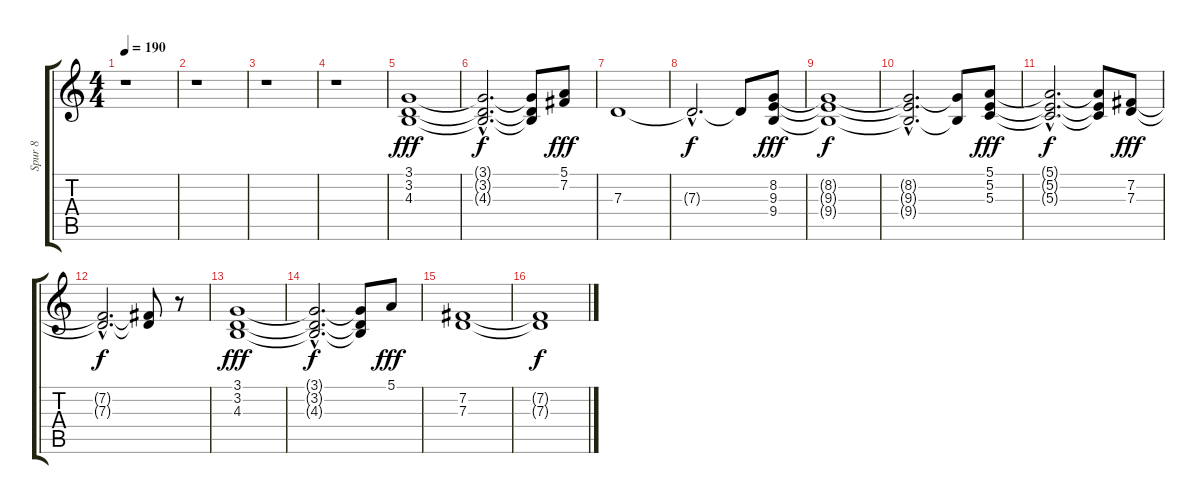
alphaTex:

\track ("Spur 8" "Spur 8") {instrument synthstrings1}
\staff {score tabs}
\tuning (E4 B3 G3 D3 A2 E2) {hide}
\ts (4 4)
\tempo 190
\clef g2
\ks c
r.1{dy f} |
r.1 |
r.1 |
r.1 |
(3.1 3.2 4.3).1{dy fff} |
(3.1{hac t} 3.2{hac t} 4.3{hac t}).2{d dy f} (3.1{t} 3.2{t} 4.3{t}).8 (5.1 7.2).8{dy fff} |
7.3.1 |
7.3{hac t}.2{d dy f} 7.3{t}.8 (8.2 9.3 9.4).8{dy fff} |
(8.2{t} 9.3{t} 9.4{t}).1{dy f} |
(8.2{hac t} 9.3{hac t} 9.4{hac t}).2{d} (8.2{t} 9.4{t}).8 (5.1 5.2 5.3).8{dy fff} |
(5.1{hac t} 5.2{hac t} 5.3{hac t}).2{d dy f} (5.1{t} 5.2{t} 5.3{t}).8 (7.2 7.3).8{dy fff} |
(7.2{hac t} 7.3{hac t}).2{d dy f} (7.2{t} 7.3{t}).8 r.8 |
(3.1 3.2 4.3).1{dy fff} |
(3.1{hac t} 3.2{hac t} 4.3{hac t}).2{d dy f} (3.1{t} 3.2{t} 4.3{t}).8 5.1.8{dy fff} |
(7.2 7.3).1 |
(7.2{t} 7.3{t}).1{dy f}
